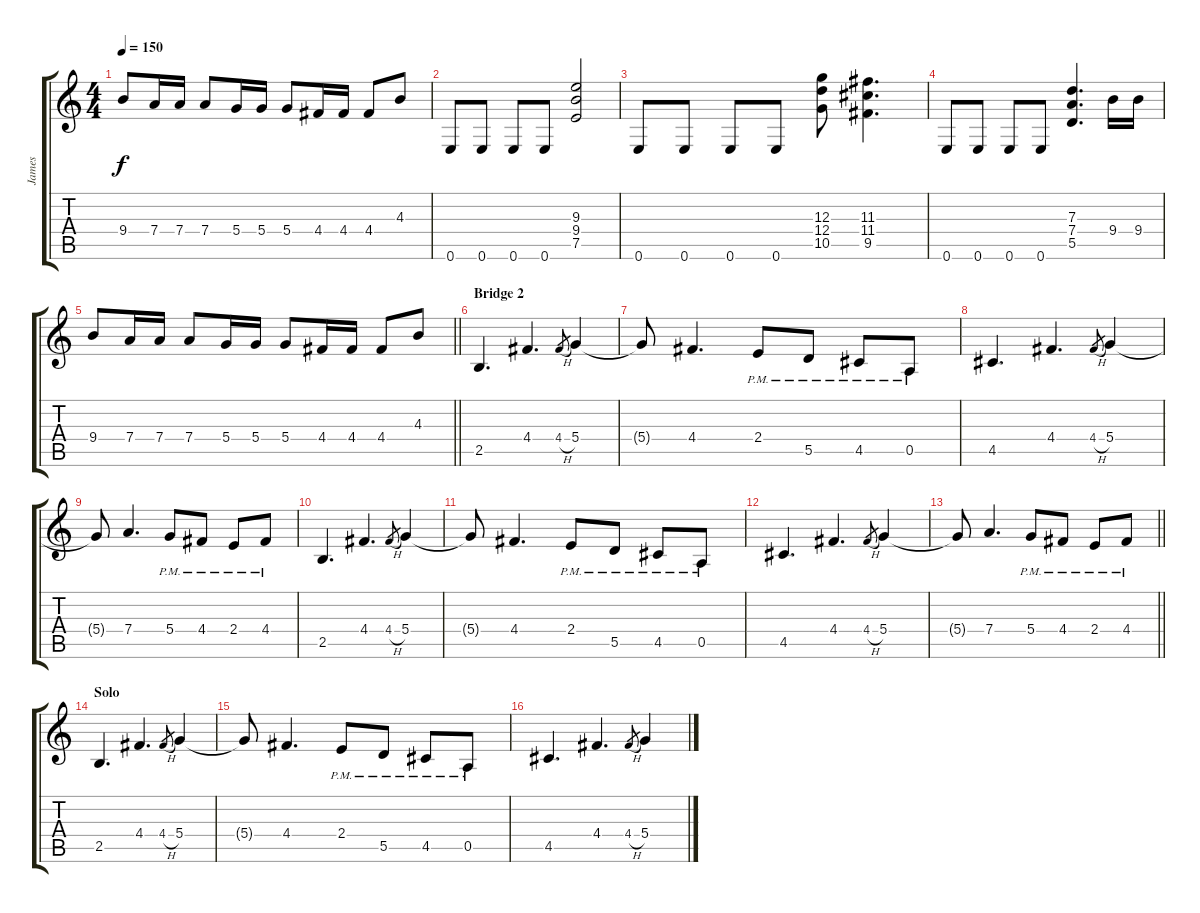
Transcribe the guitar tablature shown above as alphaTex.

\track ("James" "James") {instrument distortionguitar}
\staff {score tabs}
\tuning (E4 B3 G3 D3 A2 E2) {hide}
\ts (4 4)
\tempo 150
\clef g2
\ks c
9.4.8{dy f} 7.4.16 7.4.16 7.4.8 5.4.16 5.4.16 5.4.8 4.4.16 4.4.16 4.4.8 4.3.8 |
0.6.8 0.6.8 0.6.8 0.6.8 (9.3 9.4 7.5).2 |
0.6.8 0.6.8 0.6.8 0.6.8 (12.3 12.4 10.5).8 (11.3 11.4 9.5).4{d} |
0.6.8 0.6.8 0.6.8 0.6.8 (7.3 7.4 5.5).4{d} 9.4.16 9.4.16 |
\barLineRight lightlight
9.4.8 7.4.16 7.4.16 7.4.8 5.4.16 5.4.16 5.4.8 4.4.16 4.4.16 4.4.8 4.3.8 |
\section ("" "Bridge 2")
2.5.4{d} 4.4.4{d} 4.4{h}.8{gr} 5.4.4 |
5.4{t}.8 4.4.4{d} 2.4{pm}.8 5.5{pm}.8 4.5{pm}.8 0.5{pm}.8 |
4.5.4{d} 4.4.4{d} 4.4{h}.8{gr} 5.4.4 |
5.4{t}.8 7.4.4{d} 5.4{pm}.8 4.4{pm}.8 2.4{pm}.8 4.4{pm}.8 |
2.5.4{d} 4.4.4{d} 4.4{h}.8{gr} 5.4.4 |
5.4{t}.8 4.4.4{d} 2.4{pm}.8 5.5{pm}.8 4.5{pm}.8 0.5{pm}.8 |
4.5.4{d} 4.4.4{d} 4.4{h}.8{gr} 5.4.4 |
\barLineRight lightlight
5.4{t}.8 7.4.4{d} 5.4{pm}.8 4.4{pm}.8 2.4{pm}.8 4.4{pm}.8 |
\section ("" "Solo")
2.5.4{d} 4.4.4{d} 4.4{h}.8{gr} 5.4.4 |
5.4{t}.8 4.4.4{d} 2.4{pm}.8 5.5{pm}.8 4.5{pm}.8 0.5{pm}.8 |
4.5.4{d} 4.4.4{d} 4.4{h}.8{gr} 5.4.4
